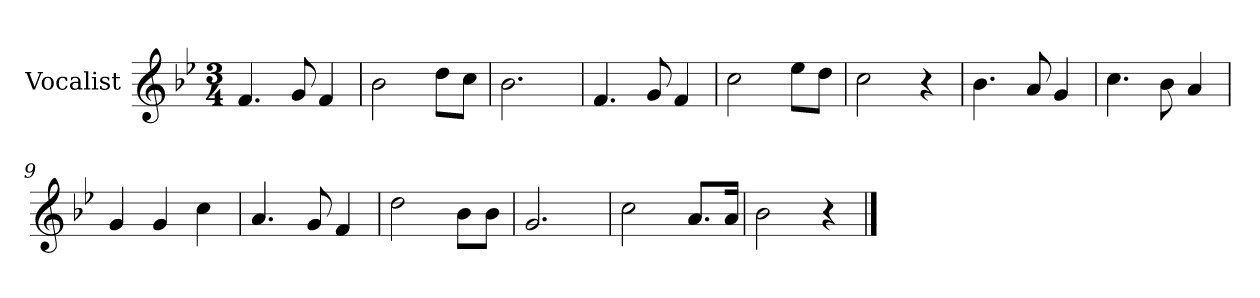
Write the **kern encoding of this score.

**kern
*part1
*staff1
*I"Vocalist
*k[b-e-]
*B-:
*M3/4
=1
4.f
8g
4f
=2
2b-
8ddL
8ccJ
=3
2.b-
=4
4.f
8g
4f
=5
2cc
8ee-L
8ddJ
=6
2cc
4r
=7
4.b-
8a
4g
=8
4.cc
8b-
4a
=9
4g
4g
4cc
=10
4.a
8g
4f
=11
2dd
8b-L
8b-J
=12
2.g
=13
2cc
8.aL
16aJk
=14
2b-
4r
==
*-
